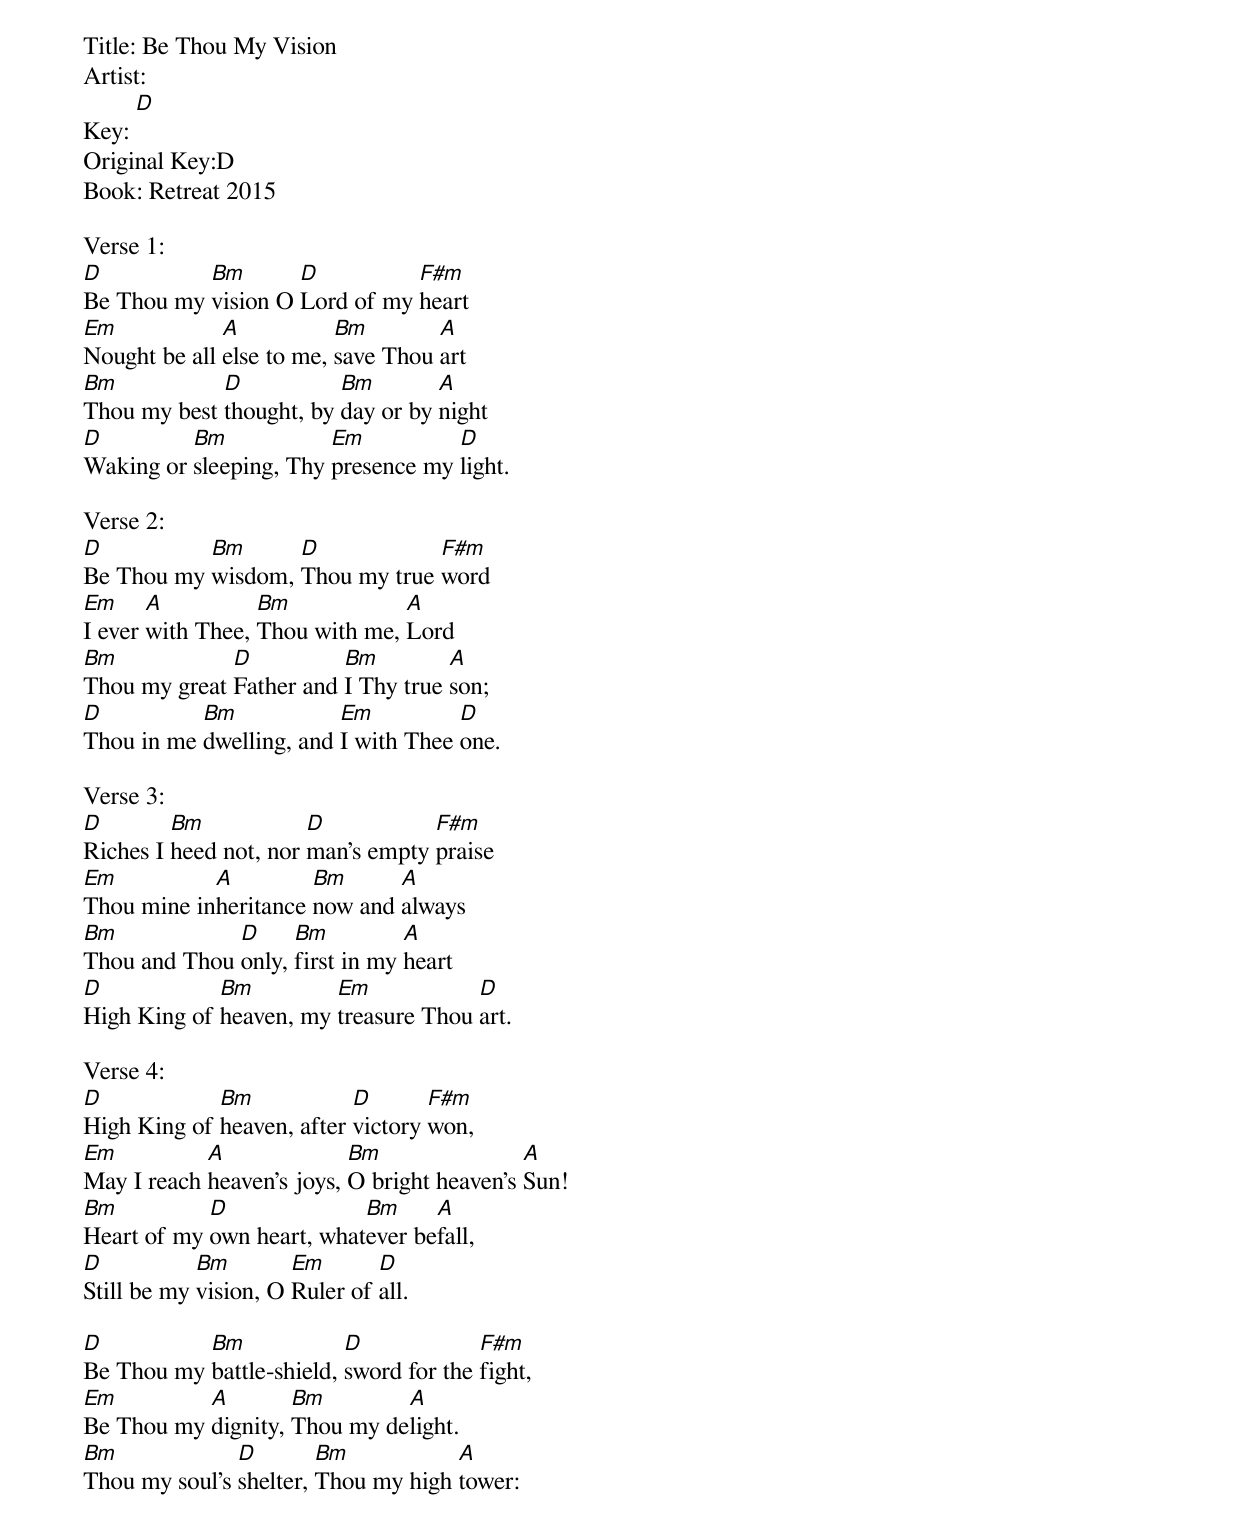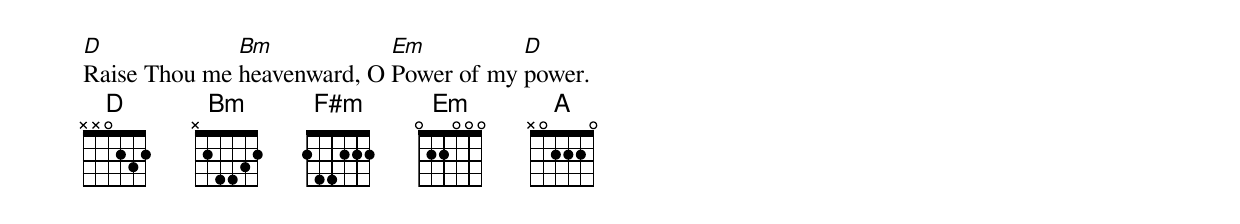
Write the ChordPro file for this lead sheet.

Title: Be Thou My Vision
Artist:
Key: [D]
Original Key:D
Book: Retreat 2015

Verse 1:
[D]Be Thou my [Bm]vision O [D]Lord of my [F#m]heart
[Em]Nought be all [A]else to me, [Bm]save Thou [A]art
[Bm]Thou my best [D]thought, by [Bm]day or by [A]night
[D]Waking or [Bm]sleeping, Thy [Em]presence my [D]light.

Verse 2:
[D]Be Thou my [Bm]wisdom, [D]Thou my true [F#m]word
[Em]I ever [A]with Thee, [Bm]Thou with me, [A]Lord
[Bm]Thou my great [D]Father and [Bm]I Thy true [A]son;
[D]Thou in me [Bm]dwelling, and [Em]I with Thee [D]one.

Verse 3:
[D]Riches I [Bm]heed not, nor [D]man's empty [F#m]praise
[Em]Thou mine in[A]heritance [Bm]now and [A]always
[Bm]Thou and Thou [D]only, [Bm]first in my [A]heart
[D]High King of [Bm]heaven, my [Em]treasure Thou [D]art.

Verse 4:
[D]High King of [Bm]heaven, after [D]victory [F#m]won,
[Em]May I reach [A]heaven's joys, [Bm]O bright heaven's [A]Sun!
[Bm]Heart of my [D]own heart, what[Bm]ever be[A]fall,
[D]Still be my [Bm]vision, O [Em]Ruler of [D]all.

[D]Be Thou my [Bm]battle-shield, [D]sword for the [F#m]fight,
[Em]Be Thou my [A]dignity, [Bm]Thou my de[A]light.
[Bm]Thou my soul's [D]shelter, [Bm]Thou my high [A]tower:
[D]Raise Thou me [Bm]heavenward, O [Em]Power of my [D]power.
